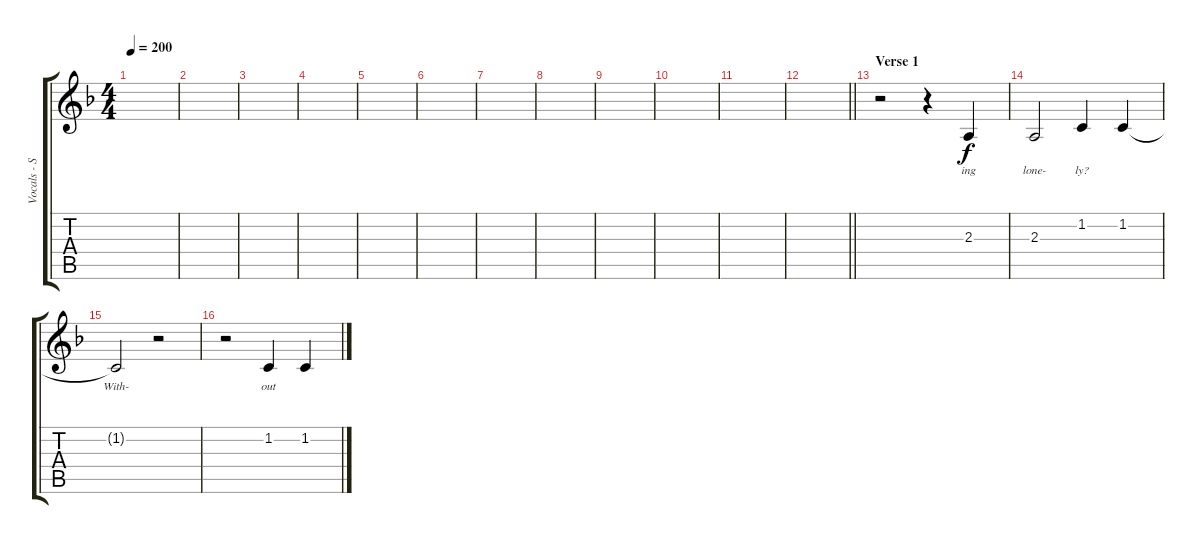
\track ("Vocals - Simon Neil" "Vocals - S") {instrument altosax}
\staff {score tabs}
\tuning (E4 B3 G3 D3 A2 E2) {hide}
\ts (4 4)
\tempo 200
\clef g2
\ks f
|
|
|
|
|
|
|
|
|
|
|
\barLineRight lightlight
|
\section ("" "Verse 1")
r.2 r.4 2.3.4{lyrics (0 "ing") lyrics (1 "") lyrics (2 "") lyrics (3 "") lyrics (4 "")} |
2.3.2{lyrics (0 "lone-") lyrics (1 "") lyrics (2 "") lyrics (3 "") lyrics (4 "")} 1.2.4{lyrics (0 "ly?") lyrics (1 "") lyrics (2 "") lyrics (3 "") lyrics (4 "")} 1.2.4{lyrics (0 "") lyrics (1 "") lyrics (2 "") lyrics (3 "") lyrics (4 "")} |
1.2{t}.2{lyrics (0 "With-") lyrics (1 "") lyrics (2 "") lyrics (3 "") lyrics (4 "")} r.2 |
r.2 1.2.4{lyrics (0 "out") lyrics (1 "") lyrics (2 "") lyrics (3 "") lyrics (4 "")} 1.2.4{lyrics (0 "") lyrics (1 "") lyrics (2 "") lyrics (3 "") lyrics (4 "")}
